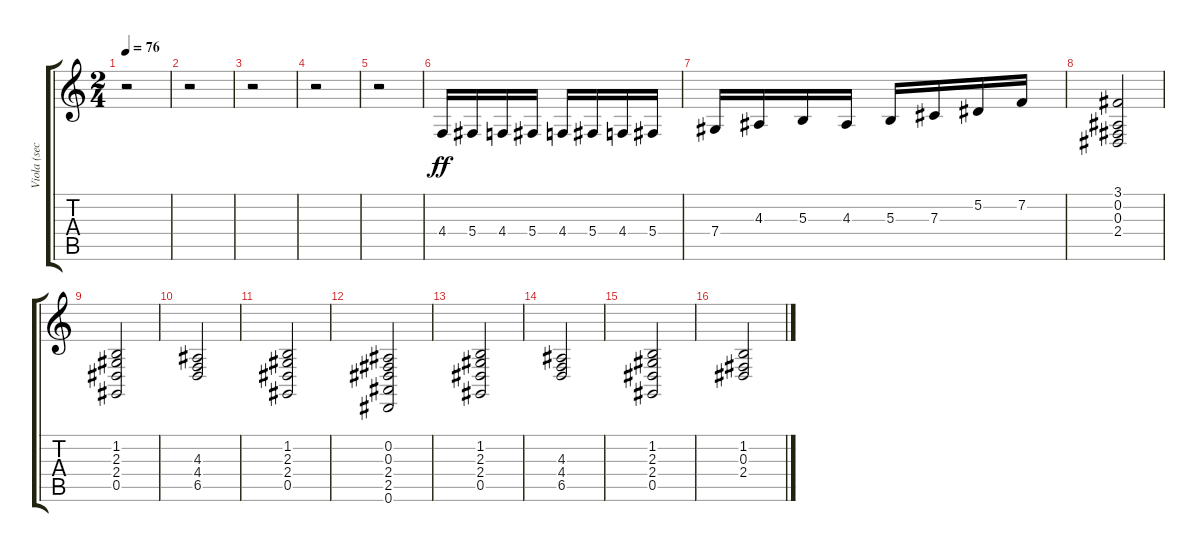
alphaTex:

\track ("Viola (section)" "Viola (sec") {instrument viola}
\staff {score tabs}
\tuning (Eb4 Bb3 Gb3 Db3 Ab2 Eb2) {hide}
\ts (2 4)
\tempo 76
\clef g2
\ks c
r.2{dy fff} |
r.2 |
r.2 |
r.2 |
r.2 |
4.4.16{dy ff} 5.4.16 4.4.16 5.4.16 4.4.16 5.4.16 4.4.16 5.4.16 |
7.4.16 4.3.16 5.3.16 4.3.16 5.3.16 7.3.16 5.2.16 7.2.16 |
(3.1 0.2 0.3 2.4).2 |
(1.2 2.3 2.4 0.5).2 |
(4.3 4.4 6.5).2 |
(1.2 2.3 2.4 0.5).2 |
(0.2 0.3 2.4 2.5 0.6).2 |
(1.2 2.3 2.4 0.5).2 |
(4.3 4.4 6.5).2 |
(1.2 2.3 2.4 0.5).2 |
(1.2 0.3 2.4).2
